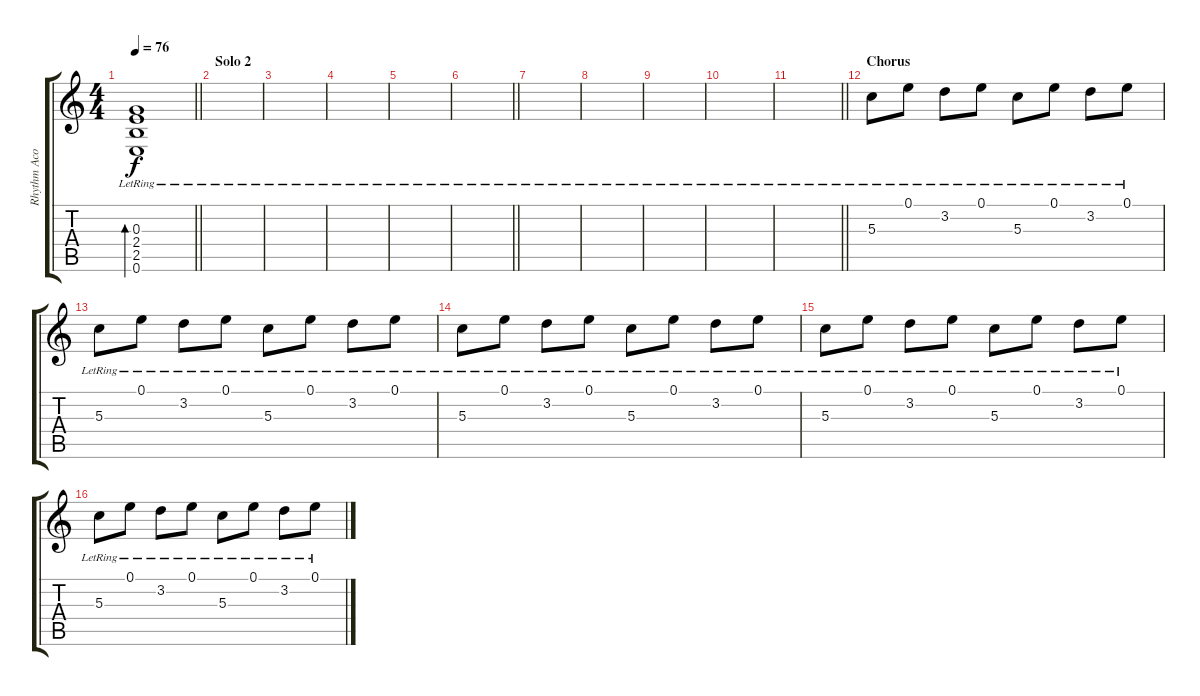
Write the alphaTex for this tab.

\track ("Rhythm Acoustic" "Rhythm Aco") {instrument electricguitarclean}
\staff {score tabs}
\tuning (E4 B3 G3 D3 A2 E2) {hide}
\ts (4 4)
\tempo 76
\clef g2
\barLineRight lightlight
\ks c
(0.3{lr} 2.4{lr} 2.5{lr} 0.6{lr}).1{bd 60 dy f} |
\section ("" "Solo 2")
|
|
|
|
\barLineRight lightlight
|
|
|
|
|
\barLineRight lightlight
|
\section ("" "Chorus")
5.3{lr}.8 0.1{lr}.8 3.2{lr}.8 0.1{lr}.8 5.3{lr}.8 0.1{lr}.8 3.2{lr}.8 0.1{lr}.8 |
5.3{lr}.8 0.1{lr}.8 3.2{lr}.8 0.1{lr}.8 5.3{lr}.8 0.1{lr}.8 3.2{lr}.8 0.1{lr}.8 |
5.3{lr}.8 0.1{lr}.8 3.2{lr}.8 0.1{lr}.8 5.3{lr}.8 0.1{lr}.8 3.2{lr}.8 0.1{lr}.8 |
5.3{lr}.8 0.1{lr}.8 3.2{lr}.8 0.1{lr}.8 5.3{lr}.8 0.1{lr}.8 3.2{lr}.8 0.1{lr}.8 |
5.3{lr}.8 0.1{lr}.8 3.2{lr}.8 0.1{lr}.8 5.3{lr}.8 0.1{lr}.8 3.2{lr}.8 0.1{lr}.8
